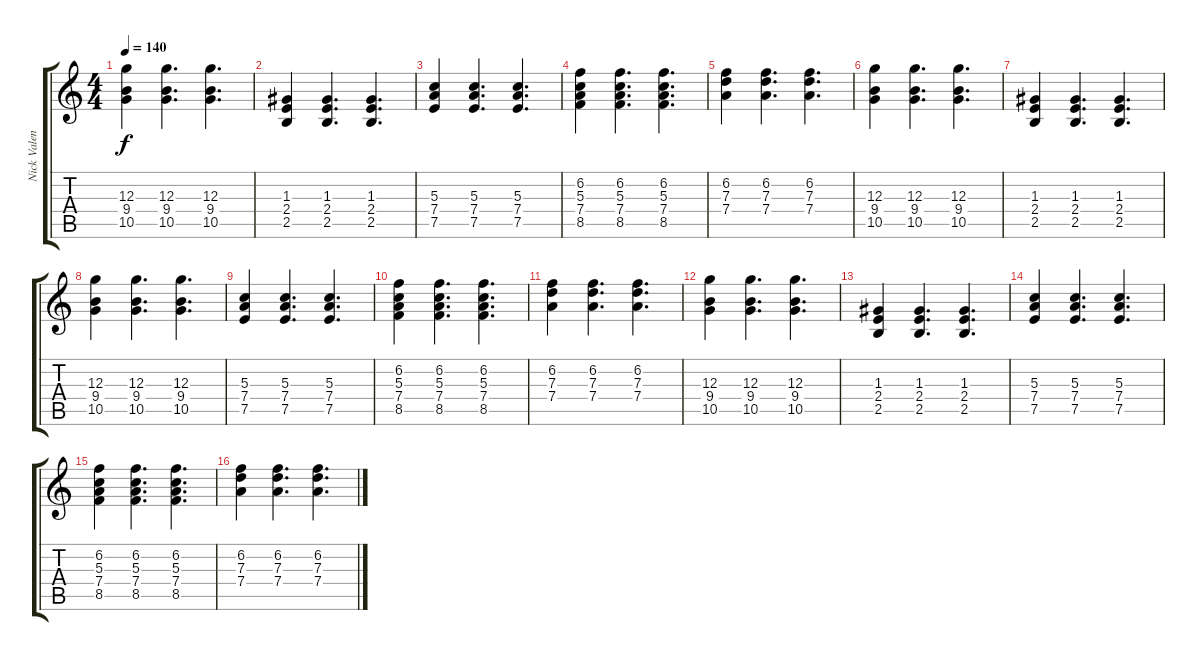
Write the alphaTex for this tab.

\track ("Nick Valensi" "Nick Valen") {instrument acousticguitarsteel}
\staff {score tabs}
\tuning (E4 B3 G3 D3 A2 E2) {hide}
\ts (4 4)
\tempo 140
\clef g2
\ks c
(12.3 9.4 10.5).4{dy f} (12.3 9.4 10.5).4{d} (12.3 9.4 10.5).4{d} |
(1.3 2.4 2.5).4 (1.3 2.4 2.5).4{d} (1.3 2.4 2.5).4{d} |
(5.3 7.4 7.5).4 (5.3 7.4 7.5).4{d} (5.3 7.4 7.5).4{d} |
(6.2 5.3 7.4 8.5).4 (6.2 5.3 7.4 8.5).4{d} (6.2 5.3 7.4 8.5).4{d} |
(6.2 7.3 7.4).4 (6.2 7.3 7.4).4{d} (6.2 7.3 7.4).4{d} |
(12.3 9.4 10.5).4 (12.3 9.4 10.5).4{d} (12.3 9.4 10.5).4{d} |
(1.3 2.4 2.5).4 (1.3 2.4 2.5).4{d} (1.3 2.4 2.5).4{d} |
(12.3 9.4 10.5).4 (12.3 9.4 10.5).4{d} (12.3 9.4 10.5).4{d} |
(5.3 7.4 7.5).4 (5.3 7.4 7.5).4{d} (5.3 7.4 7.5).4{d} |
(6.2 5.3 7.4 8.5).4 (6.2 5.3 7.4 8.5).4{d} (6.2 5.3 7.4 8.5).4{d} |
(6.2 7.3 7.4).4 (6.2 7.3 7.4).4{d} (6.2 7.3 7.4).4{d} |
(12.3 9.4 10.5).4 (12.3 9.4 10.5).4{d} (12.3 9.4 10.5).4{d} |
(1.3 2.4 2.5).4 (1.3 2.4 2.5).4{d} (1.3 2.4 2.5).4{d} |
(5.3 7.4 7.5).4 (5.3 7.4 7.5).4{d} (5.3 7.4 7.5).4{d} |
(6.2 5.3 7.4 8.5).4 (6.2 5.3 7.4 8.5).4{d} (6.2 5.3 7.4 8.5).4{d} |
(6.2 7.3 7.4).4 (6.2 7.3 7.4).4{d} (6.2 7.3 7.4).4{d}
